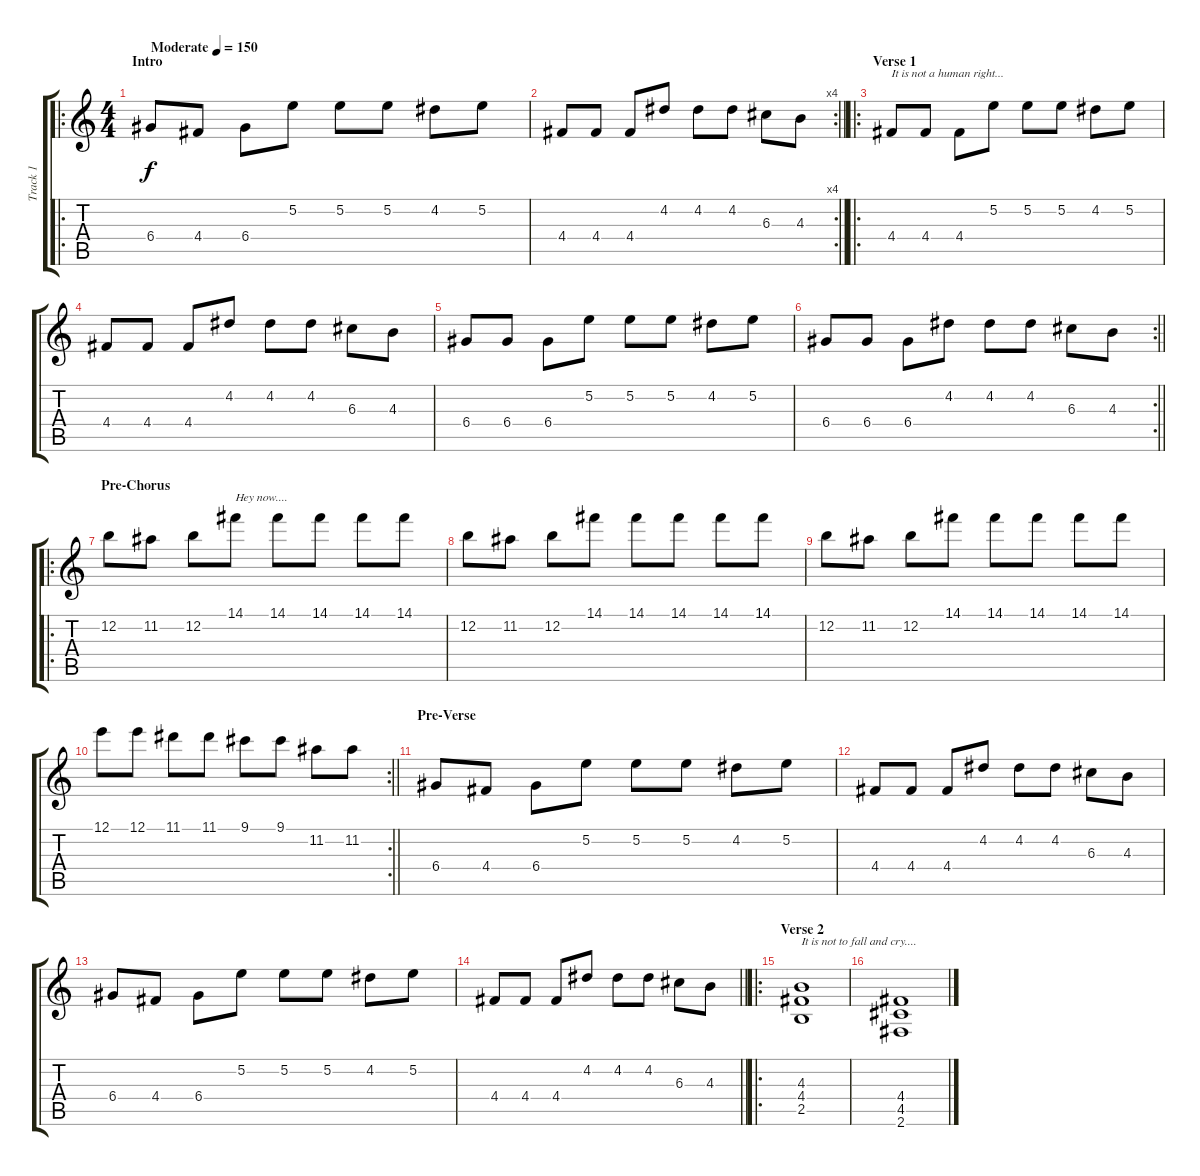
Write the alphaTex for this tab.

\track ("Track 1" "Track 1") {instrument overdrivenguitar}
\staff {score tabs}
\tuning (E4 B3 G3 D3 A2 E2) {hide}
\ro
\ts (4 4)
\section ("" "Intro")
\tempo (150 "Moderate")
\clef g2
\ks c
6.4.8{dy f instrument overdrivenguitar} 4.4.8 6.4.8 5.2.8 5.2.8 5.2.8 4.2.8 5.2.8 |
\rc 4
\barLineRight lightlight
4.4.8 4.4.8 4.4.8 4.2.8 4.2.8 4.2.8 6.3.8 4.3.8 |
\ro
\section ("" "Verse 1")
4.4.8{txt "It is not a human right..."} 4.4.8 4.4.8 5.2.8 5.2.8 5.2.8 4.2.8 5.2.8 |
4.4.8 4.4.8 4.4.8 4.2.8 4.2.8 4.2.8 6.3.8 4.3.8 |
6.4.8 6.4.8 6.4.8 5.2.8 5.2.8 5.2.8 4.2.8 5.2.8 |
\rc 2
\barLineRight lightlight
6.4.8 6.4.8 6.4.8 4.2.8 4.2.8 4.2.8 6.3.8 4.3.8 |
\ro
\section ("" "Pre-Chorus")
12.2.8 11.2.8 12.2.8 14.1.8{txt "Hey now...."} 14.1.8 14.1.8 14.1.8 14.1.8 |
12.2.8 11.2.8 12.2.8 14.1.8 14.1.8 14.1.8 14.1.8 14.1.8 |
12.2.8 11.2.8 12.2.8 14.1.8 14.1.8 14.1.8 14.1.8 14.1.8 |
\rc 2
\barLineRight lightlight
12.1.8 12.1.8 11.1.8 11.1.8 9.1.8 9.1.8 11.2.8 11.2.8 |
\section ("" "Pre-Verse")
6.4.8 4.4.8 6.4.8 5.2.8 5.2.8 5.2.8 4.2.8 5.2.8 |
4.4.8 4.4.8 4.4.8 4.2.8 4.2.8 4.2.8 6.3.8 4.3.8 |
6.4.8 4.4.8 6.4.8 5.2.8 5.2.8 5.2.8 4.2.8 5.2.8 |
\barLineRight lightlight
4.4.8 4.4.8 4.4.8 4.2.8 4.2.8 4.2.8 6.3.8 4.3.8 |
\ro
\section ("" "Verse 2")
(4.3 4.4 2.5).1{txt "It is not to fall and cry...."} |
(4.4 4.5 2.6).1
